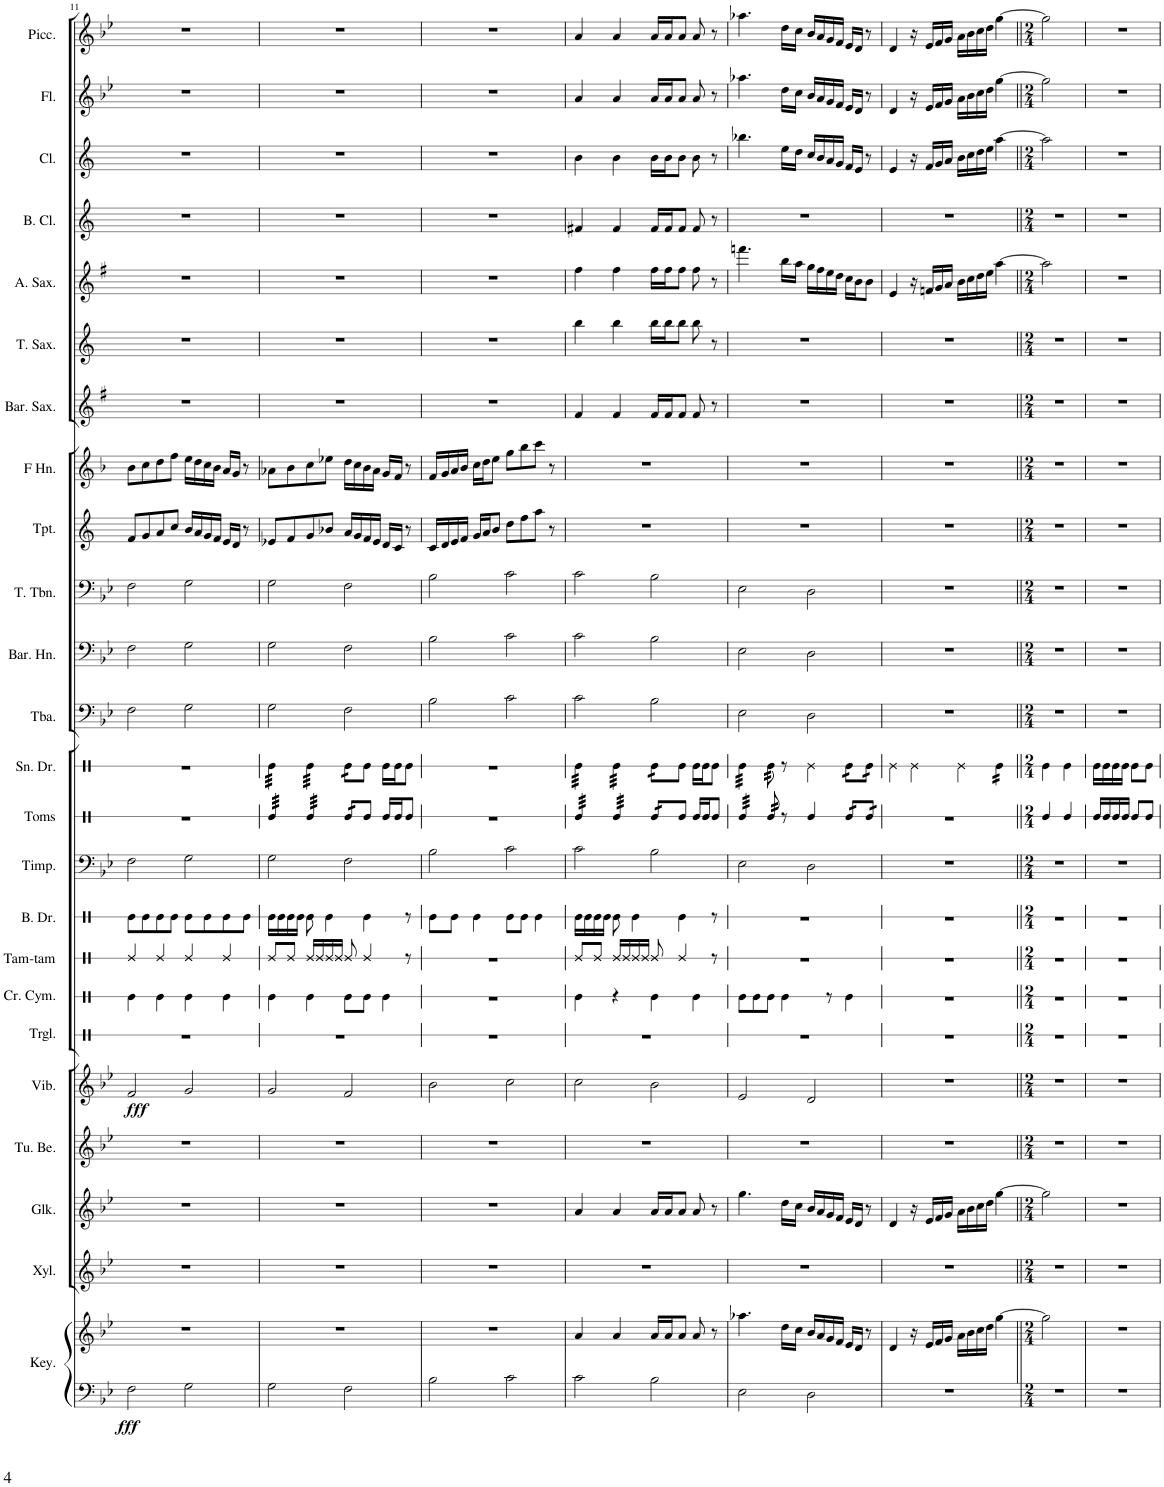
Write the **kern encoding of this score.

**kern	**kern	**dynam	**kern	**kern	**kern	**kern	**dynam	**kern	**kern	**kern	**kern	**kern	**kern	**kern	**kern	**kern	**kern	**kern	**kern	**kern	**kern	**kern	**kern	**kern	**kern	**kern
*part24	*part24	*part24	*part23	*part22	*part21	*part20	*part20	*part19	*part18	*part17	*part16	*part15	*part14	*part13	*part12	*part11	*part10	*part9	*part8	*part7	*part6	*part5	*part4	*part3	*part2	*part1
*staff25	*staff24	*staff24/25	*staff23	*staff22	*staff21	*staff20	*staff20	*staff19	*staff18	*staff17	*staff16	*staff15	*staff14	*staff13	*staff12	*staff11	*staff10	*staff9	*staff8	*staff7	*staff6	*staff5	*staff4	*staff3	*staff2	*staff1
*I"Any Keyboards	*	*	*I"Xylophone	*I"Glockenspiel	*I"Tubular Bells	*I"Vibraphone	*	*I"Triangle	*I"Crash Cymbal	*I"Tam-tam	*I"Bass Drum	*I"Timpani	*I"Tom Toms	*I"Snare Drum	*I"Tuba	*I"Baritone Horn	*I"Tenor Trombone	*I"Trumpet	*I"French Horn	*I"Baritone Saxophone	*I"Tenor Saxophone	*I"Alto Saxophone	*I"Bass Clarinet	*I"Clarinet	*I"Flute	*I"Piccolo
*I'Key.	*	*	*I'Xyl.	*I'Glk.	*I'Tu. Be.	*I'Vib.	*	*I'Trgl.	*I'Cr. Cym.	*I'Tam-tam	*I'B. Dr.	*I'Timp.	*I'Toms	*I'Sn. Dr.	*I'Tba.	*I'Bar. Hn.	*I'T. Tbn.	*I'Tpt.	*I'F Hn.	*I'Bar. Sax.	*I'T. Sax.	*I'A. Sax.	*I'B. Cl.	*I'Cl.	*I'Fl.	*I'Picc.
!!LO:PB:g=z
*clefF4	*clefG2	*	*clefG2	*clefG2	*clefG2	*clefG2	*	*clefX	*clefX	*clefX	*clefX	*clefF4	*clefX	*clefX	*clefF4	*clefF4	*clefF4	*clefG2	*clefG2	*clefG2	*clefG2	*clefG2	*clefG2	*clefG2	*clefG2	*clefG2
*Trd-7c-12	*Trd-7c-12	*	*Trd-7c-12	*Trd-14c-24	*	*	*	*	*	*	*	*	*	*	*	*Trd4c7	*	*Trd1c2	*Trd4c7	*Trd12c21	*Trd8c14	*Trd5c9	*Trd8c14	*Trd1c2	*	*Trd-7c-12
*k[b-e-]	*k[b-e-]	*	*k[b-e-]	*k[b-e-]	*k[b-e-]	*k[b-e-]	*	*k[]	*k[b-e-]	*k[b-e-]	*k[b-e-]	*k[b-e-]	*k[]	*k[b-e-]	*k[b-e-]	*k[b-e-]	*k[b-e-]	*k[]	*k[b-]	*k[f#]	*k[]	*k[f#]	*k[]	*k[]	*k[b-e-]	*k[b-e-]
*M4/4	*M4/4	*	*M4/4	*M4/4	*M4/4	*M4/4	*	*M4/4	*M4/4	*M4/4	*M4/4	*M4/4	*M4/4	*M4/4	*M4/4	*M4/4	*M4/4	*M4/4	*M4/4	*M4/4	*M4/4	*M4/4	*M4/4	*M4/4	*M4/4	*M4/4
*met(c)	*met(c)	*	*met(c)	*met(c)	*met(c)	*met(c)	*	*met(c)	*met(c)	*met(c)	*met(c)	*met(c)	*met(c)	*met(c)	*met(c)	*met(c)	*met(c)	*met(c)	*met(c)	*met(c)	*met(c)	*met(c)	*met(c)	*met(c)	*met(c)	*met(c)
=11	=11	=11	=11	=11	=11	=11	=11	=11	=11	=11	=11	=11	=11	=11	=11	=11	=11	=11	=11	=11	=11	=11	=11	=11	=11	=11
!	!	!LO:DY:b=2	!	!	!	!	!LO:DY:b	!	!	!	!	!	!	!	!	!	!	!	!	!	!	!	!	!	!	!
2F\	1r	fff	1r	1r	1r	2f/	fff	1r	4Re\	4Re/	8Re\L	2F\	1r	1r	2F\	2F\	2F\	8f/L	8b-\L	1r	1r	1r	1r	1r	1r	1r
.	.	.	.	.	.	.	.	.	.	.	8Re\	.	.	.	.	.	.	8g/	8cc\	.	.	.	.	.	.	.
.	.	.	.	.	.	.	.	.	4Re\	4Re/	8Re\	.	.	.	.	.	.	8a/	8dd\	.	.	.	.	.	.	.
.	.	.	.	.	.	.	.	.	.	.	8Re\J	.	.	.	.	.	.	8cc/J	8ff\J	.	.	.	.	.	.	.
2G\	.	.	.	.	.	2g/	.	.	4Re\	4Re/	8Re\L	2G\	.	.	2G\	2G\	2G\	16b/LL	16ee\LL	.	.	.	.	.	.	.
.	.	.	.	.	.	.	.	.	.	.	.	.	.	.	.	.	.	16a/	16dd\	.	.	.	.	.	.	.
.	.	.	.	.	.	.	.	.	.	.	8Re\	.	.	.	.	.	.	16g/	16cc\	.	.	.	.	.	.	.
.	.	.	.	.	.	.	.	.	.	.	.	.	.	.	.	.	.	16f/JJ	16b-\JJ	.	.	.	.	.	.	.
.	.	.	.	.	.	.	.	.	4Re\	4Re/	8Re\	.	.	.	.	.	.	16e/LL	16a/LL	.	.	.	.	.	.	.
.	.	.	.	.	.	.	.	.	.	.	.	.	.	.	.	.	.	16d/JJ	16g/JJ	.	.	.	.	.	.	.
.	.	.	.	.	.	.	.	.	.	.	8Re\J	.	.	.	.	.	.	8r	8r	.	.	.	.	.	.	.
=12	=12	=12	=12	=12	=12	=12	=12	=12	=12	=12	=12	=12	=12	=12	=12	=12	=12	=12	=12	=12	=12	=12	=12	=12	=12	=12
*	*	*	*	*	*	*	*	*	*	*	*	*	*tremolo	*	*	*	*	*	*	*	*	*	*	*	*	*
*	*	*	*	*	*	*	*	*	*	*	*	*	*	*tremolo	*	*	*	*	*	*	*	*	*	*	*	*
2G\	1r	.	1r	1r	1r	2g/	.	1r	4Re\	8Re/L	16Re\LL	2G\	32Re/LLL	32Re\LLL	2G\	2G\	2G\	8e-X/L	8a-X\L	1r	1r	1r	1r	1r	1r	1r
.	.	.	.	.	.	.	.	.	.	.	.	.	32Re/	32Re\	.	.	.	.	.	.	.	.	.	.	.	.
.	.	.	.	.	.	.	.	.	.	.	16Re\	.	32Re/	32Re\	.	.	.	.	.	.	.	.	.	.	.	.
.	.	.	.	.	.	.	.	.	.	.	.	.	32Re/	32Re\	.	.	.	.	.	.	.	.	.	.	.	.
.	.	.	.	.	.	.	.	.	.	8Re/J	16Re\	.	32Re/	32Re\	.	.	.	8f/	8b-\	.	.	.	.	.	.	.
.	.	.	.	.	.	.	.	.	.	.	.	.	32Re/	32Re\	.	.	.	.	.	.	.	.	.	.	.	.
.	.	.	.	.	.	.	.	.	.	.	16Re\JJ	.	32Re/	32Re\	.	.	.	.	.	.	.	.	.	.	.	.
.	.	.	.	.	.	.	.	.	.	.	.	.	32Re/JJJ	32Re\JJJ	.	.	.	.	.	.	.	.	.	.	.	.
.	.	.	.	.	.	.	.	.	4Re\	16Re/LL	8Re\	.	32Re/LLL	32Re\LLL	.	.	.	8g/	8cc\	.	.	.	.	.	.	.
.	.	.	.	.	.	.	.	.	.	.	.	.	32Re/	32Re\	.	.	.	.	.	.	.	.	.	.	.	.
.	.	.	.	.	.	.	.	.	.	16Re/	.	.	32Re/	32Re\	.	.	.	.	.	.	.	.	.	.	.	.
.	.	.	.	.	.	.	.	.	.	.	.	.	32Re/	32Re\	.	.	.	.	.	.	.	.	.	.	.	.
.	.	.	.	.	.	.	.	.	.	16Re/	4Re\	.	32Re/	32Re\	.	.	.	8b-X/J	8ee-X\J	.	.	.	.	.	.	.
.	.	.	.	.	.	.	.	.	.	.	.	.	32Re/	32Re\	.	.	.	.	.	.	.	.	.	.	.	.
.	.	.	.	.	.	.	.	.	.	16Re/JJ	.	.	32Re/	32Re\	.	.	.	.	.	.	.	.	.	.	.	.
.	.	.	.	.	.	.	.	.	.	.	.	.	32Re/JJJ	32Re\JJJ	.	.	.	.	.	.	.	.	.	.	.	.
2F\	.	.	.	.	.	2f/	.	.	8Re\L	8Re/	.	2F\	16Re/LL	16Re\LL	2F\	2F\	2F\	16a/LL	16dd\LL	.	.	.	.	.	.	.
.	.	.	.	.	.	.	.	.	.	.	.	.	16Re/	16Re\	.	.	.	16g/	16cc\	.	.	.	.	.	.	.
*	*	*	*	*	*	*	*	*	*	*	*	*	*	*Xtremolo	*	*	*	*	*	*	*	*	*	*	*	*
*	*	*	*	*	*	*	*	*	*	*	*	*	*Xtremolo	*	*	*	*	*	*	*	*	*	*	*	*	*
.	.	.	.	.	.	.	.	.	8Re\J	4Re/	4Re\	.	8Re/J	8Re\J	.	.	.	16f/	16b-\	.	.	.	.	.	.	.
.	.	.	.	.	.	.	.	.	.	.	.	.	.	.	.	.	.	16e-/JJ	16a-\JJ	.	.	.	.	.	.	.
.	.	.	.	.	.	.	.	.	4Re\	.	.	.	16Re/LL	16Re\LL	.	.	.	16d/LL	16g/LL	.	.	.	.	.	.	.
.	.	.	.	.	.	.	.	.	.	.	.	.	16Re/J	16Re\J	.	.	.	16c/JJ	16f/JJ	.	.	.	.	.	.	.
.	.	.	.	.	.	.	.	.	.	8r	8r	.	8Re/J	8Re\J	.	.	.	8r	8r	.	.	.	.	.	.	.
=13	=13	=13	=13	=13	=13	=13	=13	=13	=13	=13	=13	=13	=13	=13	=13	=13	=13	=13	=13	=13	=13	=13	=13	=13	=13	=13
2B-\	1r	.	1r	1r	1r	2b-\	.	1r	1r	1r	8Re\L	2B-\	1r	1r	2B-\	2B-\	2B-\	16c/LL	16f/LL	1r	1r	1r	1r	1r	1r	1r
.	.	.	.	.	.	.	.	.	.	.	.	.	.	.	.	.	.	16d/	16g/	.	.	.	.	.	.	.
.	.	.	.	.	.	.	.	.	.	.	8Re\J	.	.	.	.	.	.	16e/	16a/	.	.	.	.	.	.	.
.	.	.	.	.	.	.	.	.	.	.	.	.	.	.	.	.	.	16f/JJ	16b-/JJ	.	.	.	.	.	.	.
.	.	.	.	.	.	.	.	.	.	.	4Re\	.	.	.	.	.	.	16g/LL	16cc\LL	.	.	.	.	.	.	.
.	.	.	.	.	.	.	.	.	.	.	.	.	.	.	.	.	.	16a/J	16dd\J	.	.	.	.	.	.	.
.	.	.	.	.	.	.	.	.	.	.	.	.	.	.	.	.	.	8b/J	8ee\J	.	.	.	.	.	.	.
2c\	.	.	.	.	.	2cc\	.	.	.	.	8Re\L	2c\	.	.	2c\	2c\	2c\	8dd\L	8gg\L	.	.	.	.	.	.	.
.	.	.	.	.	.	.	.	.	.	.	8Re\J	.	.	.	.	.	.	8ff\	8bb-\	.	.	.	.	.	.	.
.	.	.	.	.	.	.	.	.	.	.	4Re\	.	.	.	.	.	.	8aa\J	8ccc\J	.	.	.	.	.	.	.
.	.	.	.	.	.	.	.	.	.	.	.	.	.	.	.	.	.	8r	8r	.	.	.	.	.	.	.
=14	=14	=14	=14	=14	=14	=14	=14	=14	=14	=14	=14	=14	=14	=14	=14	=14	=14	=14	=14	=14	=14	=14	=14	=14	=14	=14
*	*	*	*	*	*	*	*	*	*	*	*	*	*tremolo	*	*	*	*	*	*	*	*	*	*	*	*	*
*	*	*	*	*	*	*	*	*	*	*	*	*	*	*tremolo	*	*	*	*	*	*	*	*	*	*	*	*
2c\	4a/	.	1r	4a/	1r	2cc\	.	1r	4Re\	8Re/L	16Re\LL	2c\	32Re/LLL	32Re\LLL	2c\	2c\	2c\	1r	1r	4f#/	4bb\	4ff#\	4f#X/	4b\	4a/	4a/
.	.	.	.	.	.	.	.	.	.	.	.	.	32Re/	32Re\	.	.	.	.	.	.	.	.	.	.	.	.
.	.	.	.	.	.	.	.	.	.	.	16Re\	.	32Re/	32Re\	.	.	.	.	.	.	.	.	.	.	.	.
.	.	.	.	.	.	.	.	.	.	.	.	.	32Re/	32Re\	.	.	.	.	.	.	.	.	.	.	.	.
.	.	.	.	.	.	.	.	.	.	8Re/J	16Re\	.	32Re/	32Re\	.	.	.	.	.	.	.	.	.	.	.	.
.	.	.	.	.	.	.	.	.	.	.	.	.	32Re/	32Re\	.	.	.	.	.	.	.	.	.	.	.	.
.	.	.	.	.	.	.	.	.	.	.	16Re\JJ	.	32Re/	32Re\	.	.	.	.	.	.	.	.	.	.	.	.
.	.	.	.	.	.	.	.	.	.	.	.	.	32Re/JJJ	32Re\JJJ	.	.	.	.	.	.	.	.	.	.	.	.
.	4a/	.	.	4a/	.	.	.	.	4r	16Re/LL	8Re\	.	32Re/LLL	32Re\LLL	.	.	.	.	.	4f#/	4bb\	4ff#\	4f#/	4b\	4a/	4a/
.	.	.	.	.	.	.	.	.	.	.	.	.	32Re/	32Re\	.	.	.	.	.	.	.	.	.	.	.	.
.	.	.	.	.	.	.	.	.	.	16Re/	.	.	32Re/	32Re\	.	.	.	.	.	.	.	.	.	.	.	.
.	.	.	.	.	.	.	.	.	.	.	.	.	32Re/	32Re\	.	.	.	.	.	.	.	.	.	.	.	.
.	.	.	.	.	.	.	.	.	.	16Re/	4Re\	.	32Re/	32Re\	.	.	.	.	.	.	.	.	.	.	.	.
.	.	.	.	.	.	.	.	.	.	.	.	.	32Re/	32Re\	.	.	.	.	.	.	.	.	.	.	.	.
.	.	.	.	.	.	.	.	.	.	16Re/JJ	.	.	32Re/	32Re\	.	.	.	.	.	.	.	.	.	.	.	.
.	.	.	.	.	.	.	.	.	.	.	.	.	32Re/JJJ	32Re\JJJ	.	.	.	.	.	.	.	.	.	.	.	.
2B-\	16a/LL	.	.	16a/LL	.	2b-\	.	.	4Re\	8Re/	.	2B-\	16Re/LL	16Re\LL	2B-\	2B-\	2B-\	.	.	16f#/LL	16bb\LL	16ff#\LL	16f#/LL	16b\LL	16a/LL	16a/LL
.	16a/J	.	.	16a/J	.	.	.	.	.	.	.	.	16Re/	16Re\	.	.	.	.	.	16f#/J	16bb\J	16ff#\J	16f#/J	16b\J	16a/J	16a/J
*	*	*	*	*	*	*	*	*	*	*	*	*	*	*Xtremolo	*	*	*	*	*	*	*	*	*	*	*	*
*	*	*	*	*	*	*	*	*	*	*	*	*	*Xtremolo	*	*	*	*	*	*	*	*	*	*	*	*	*
.	8a/J	.	.	8a/J	.	.	.	.	.	4Re/	4Re\	.	8Re/J	8Re\J	.	.	.	.	.	8f#/J	8bb\J	8ff#\J	8f#/J	8b\J	8a/J	8a/J
.	8a/	.	.	8a/	.	.	.	.	4Re\	.	.	.	16Re/LL	16Re\LL	.	.	.	.	.	8f#/	8bb\	8ff#\	8f#/	8b\	8a/	8a/
.	.	.	.	.	.	.	.	.	.	.	.	.	16Re/J	16Re\J	.	.	.	.	.	.	.	.	.	.	.	.
.	8r	.	.	8r	.	.	.	.	.	8r	8r	.	8Re/J	8Re\J	.	.	.	.	.	8r	8r	8r	8r	8r	8r	8r
=15	=15	=15	=15	=15	=15	=15	=15	=15	=15	=15	=15	=15	=15	=15	=15	=15	=15	=15	=15	=15	=15	=15	=15	=15	=15	=15
*	*	*	*	*	*	*	*	*	*	*	*	*	*tremolo	*	*	*	*	*	*	*	*	*	*	*	*	*
*	*	*	*	*	*	*	*	*	*	*	*	*	*	*tremolo	*	*	*	*	*	*	*	*	*	*	*	*
2E-\	4.aa-X\	.	1r	4.gg\	1r	2e-/	.	1r	8Re\L	1r	1r	2E-\	32Re/LLL	32Re\LLL	2E-\	2E-\	2E-\	1r	1r	1r	1r	4.fffn\	1r	4.bb-X\	4.aa-X\	4.aa-X\
.	.	.	.	.	.	.	.	.	.	.	.	.	32Re/	32Re\	.	.	.	.	.	.	.	.	.	.	.	.
.	.	.	.	.	.	.	.	.	.	.	.	.	32Re/	32Re\	.	.	.	.	.	.	.	.	.	.	.	.
.	.	.	.	.	.	.	.	.	.	.	.	.	32Re/	32Re\	.	.	.	.	.	.	.	.	.	.	.	.
.	.	.	.	.	.	.	.	.	8Re\	.	.	.	32Re/	32Re\	.	.	.	.	.	.	.	.	.	.	.	.
.	.	.	.	.	.	.	.	.	.	.	.	.	32Re/	32Re\	.	.	.	.	.	.	.	.	.	.	.	.
.	.	.	.	.	.	.	.	.	.	.	.	.	32Re/	32Re\	.	.	.	.	.	.	.	.	.	.	.	.
.	.	.	.	.	.	.	.	.	.	.	.	.	32Re/JJJ	32Re\JJJ	.	.	.	.	.	.	.	.	.	.	.	.
.	.	.	.	.	.	.	.	.	8Re\J	.	.	.	32Re/	32Re\	.	.	.	.	.	.	.	.	.	.	.	.
.	.	.	.	.	.	.	.	.	.	.	.	.	32Re/	32Re\	.	.	.	.	.	.	.	.	.	.	.	.
.	.	.	.	.	.	.	.	.	.	.	.	.	32Re/	32Re\	.	.	.	.	.	.	.	.	.	.	.	.
.	.	.	.	.	.	.	.	.	.	.	.	.	32Re/	32Re\	.	.	.	.	.	.	.	.	.	.	.	.
*	*	*	*	*	*	*	*	*	*	*	*	*	*	*Xtremolo	*	*	*	*	*	*	*	*	*	*	*	*
*	*	*	*	*	*	*	*	*	*	*	*	*	*Xtremolo	*	*	*	*	*	*	*	*	*	*	*	*	*
.	16dd\LL	.	.	16dd\LL	.	.	.	.	4Re\	.	.	.	8r	8r	.	.	.	.	.	.	.	16bb\LL	.	16ee\LL	16dd\LL	16dd\LL
.	16cc\JJ	.	.	16cc\JJ	.	.	.	.	.	.	.	.	.	.	.	.	.	.	.	.	.	16aa\JJ	.	16dd\JJ	16cc\JJ	16cc\JJ
2D\	16b-/LL	.	.	16b-/LL	.	2d/	.	.	.	.	.	2D\	4Re/	4Re\	2D\	2D\	2D\	.	.	.	.	16gg\LL	.	16cc/LL	16b-/LL	16b-/LL
.	16a/	.	.	16a/	.	.	.	.	.	.	.	.	.	.	.	.	.	.	.	.	.	16ff#\	.	16b/	16a/	16a/
.	16g/	.	.	16g/	.	.	.	.	8r	.	.	.	.	.	.	.	.	.	.	.	.	16ee\	.	16a/	16g/	16g/
.	16f/JJ	.	.	16f/JJ	.	.	.	.	.	.	.	.	.	.	.	.	.	.	.	.	.	16dd\JJ	.	16g/JJ	16f/JJ	16f/JJ
*	*	*	*	*	*	*	*	*	*	*	*	*	*tremolo	*	*	*	*	*	*	*	*	*	*	*	*	*
*	*	*	*	*	*	*	*	*	*	*	*	*	*	*tremolo	*	*	*	*	*	*	*	*	*	*	*	*
.	16e-/LL	.	.	16e-/LL	.	.	.	.	4Re\	.	.	.	16Re/LL	16Re\LL	.	.	.	.	.	.	.	16cc\LL	.	16f/LL	16e-/LL	16e-/LL
.	16d/JJ	.	.	16d/JJ	.	.	.	.	.	.	.	.	16Re/	16Re\	.	.	.	.	.	.	.	16b\J	.	16e/JJ	16d/JJ	16d/JJ
.	8r	.	.	8r	.	.	.	.	.	.	.	.	16Re/	16Re\	.	.	.	.	.	.	.	8b\J	.	8r	8r	8r
.	.	.	.	.	.	.	.	.	.	.	.	.	16Re/JJ	16Re\JJ	.	.	.	.	.	.	.	.	.	.	.	.
*	*	*	*	*	*	*	*	*	*	*	*	*	*	*Xtremolo	*	*	*	*	*	*	*	*	*	*	*	*
*	*	*	*	*	*	*	*	*	*	*	*	*	*Xtremolo	*	*	*	*	*	*	*	*	*	*	*	*	*
=16	=16	=16	=16	=16	=16	=16	=16	=16	=16	=16	=16	=16	=16	=16	=16	=16	=16	=16	=16	=16	=16	=16	=16	=16	=16	=16
1r	4d/	.	1r	4d/	1r	1r	.	1r	1r	1r	1r	1r	1r	4Re\	1r	1r	1r	1r	1r	1r	1r	4e/	1r	4e/	4d/	4d/
.	16r	.	.	16r	.	.	.	.	.	.	.	.	.	4Re\	.	.	.	.	.	.	.	16r	.	16r	16r	16r
.	16e-/LL	.	.	16e-/LL	.	.	.	.	.	.	.	.	.	.	.	.	.	.	.	.	.	16fn/LL	.	16f/LL	16e-/LL	16e-/LL
.	16f/	.	.	16f/	.	.	.	.	.	.	.	.	.	.	.	.	.	.	.	.	.	16g/	.	16g/	16f/	16f/
.	16g/JJ	.	.	16g/JJ	.	.	.	.	.	.	.	.	.	.	.	.	.	.	.	.	.	16a/JJ	.	16a/JJ	16g/JJ	16g/JJ
.	16a\LL	.	.	16a\LL	.	.	.	.	.	.	.	.	.	4Re\	.	.	.	.	.	.	.	16b\LL	.	16b\LL	16a\LL	16a\LL
.	16b-\	.	.	16b-\	.	.	.	.	.	.	.	.	.	.	.	.	.	.	.	.	.	16cc\	.	16cc\	16b-\	16b-\
.	16cc\	.	.	16cc\	.	.	.	.	.	.	.	.	.	.	.	.	.	.	.	.	.	16dd\	.	16dd\	16cc\	16cc\
.	16dd\JJ	.	.	16dd\JJ	.	.	.	.	.	.	.	.	.	.	.	.	.	.	.	.	.	16ee\JJ	.	16ee\JJ	16dd\JJ	16dd\JJ
*	*	*	*	*	*	*	*	*	*	*	*	*	*	*tremolo	*	*	*	*	*	*	*	*	*	*	*	*
.	[4gg\	.	.	[4gg\	.	.	.	.	.	.	.	.	.	16Re\LL	.	.	.	.	.	.	.	[4aa\	.	[4aa\	[4gg\	[4gg\
.	.	.	.	.	.	.	.	.	.	.	.	.	.	16Re\	.	.	.	.	.	.	.	.	.	.	.	.
.	.	.	.	.	.	.	.	.	.	.	.	.	.	16Re\	.	.	.	.	.	.	.	.	.	.	.	.
.	.	.	.	.	.	.	.	.	.	.	.	.	.	16Re\JJ	.	.	.	.	.	.	.	.	.	.	.	.
*	*	*	*	*	*	*	*	*	*	*	*	*	*	*Xtremolo	*	*	*	*	*	*	*	*	*	*	*	*
=17||	=17||	=17||	=17||	=17||	=17||	=17||	=17||	=17||	=17||	=17||	=17||	=17||	=17||	=17||	=17||	=17||	=17||	=17||	=17||	=17||	=17||	=17||	=17||	=17||	=17||	=17||
*M2/4	*M2/4	*	*M2/4	*M2/4	*M2/4	*M2/4	*	*M2/4	*M2/4	*M2/4	*M2/4	*M2/4	*M2/4	*M2/4	*M2/4	*M2/4	*M2/4	*M2/4	*M2/4	*M2/4	*M2/4	*M2/4	*M2/4	*M2/4	*M2/4	*M2/4
2r	2gg\]	.	2r	2gg\]	2r	2r	.	2r	2r	2r	2r	2r	4Re/	4Re\	2r	2r	2r	2r	2r	2r	2r	2aa\]	2r	2aa\]	2gg\]	2gg\]
.	.	.	.	.	.	.	.	.	.	.	.	.	4Re/	4Re\	.	.	.	.	.	.	.	.	.	.	.	.
=18	=18	=18	=18	=18	=18	=18	=18	=18	=18	=18	=18	=18	=18	=18	=18	=18	=18	=18	=18	=18	=18	=18	=18	=18	=18	=18
2r	2r	.	2r	2r	2r	2r	.	2r	2r	2r	2r	2r	16Re/LL	16Re\LL	2r	2r	2r	2r	2r	2r	2r	2r	2r	2r	2r	2r
.	.	.	.	.	.	.	.	.	.	.	.	.	16Re/	16Re\	.	.	.	.	.	.	.	.	.	.	.	.
.	.	.	.	.	.	.	.	.	.	.	.	.	16Re/	16Re\	.	.	.	.	.	.	.	.	.	.	.	.
.	.	.	.	.	.	.	.	.	.	.	.	.	16Re/JJ	16Re\JJ	.	.	.	.	.	.	.	.	.	.	.	.
.	.	.	.	.	.	.	.	.	.	.	.	.	8Re/L	8Re\L	.	.	.	.	.	.	.	.	.	.	.	.
.	.	.	.	.	.	.	.	.	.	.	.	.	8Re/J	8Re\J	.	.	.	.	.	.	.	.	.	.	.	.
=	=	=	=	=	=	=	=	=	=	=	=	=	=	=	=	=	=	=	=	=	=	=	=	=	=	=
*-	*-	*-	*-	*-	*-	*-	*-	*-	*-	*-	*-	*-	*-	*-	*-	*-	*-	*-	*-	*-	*-	*-	*-	*-	*-	*-
